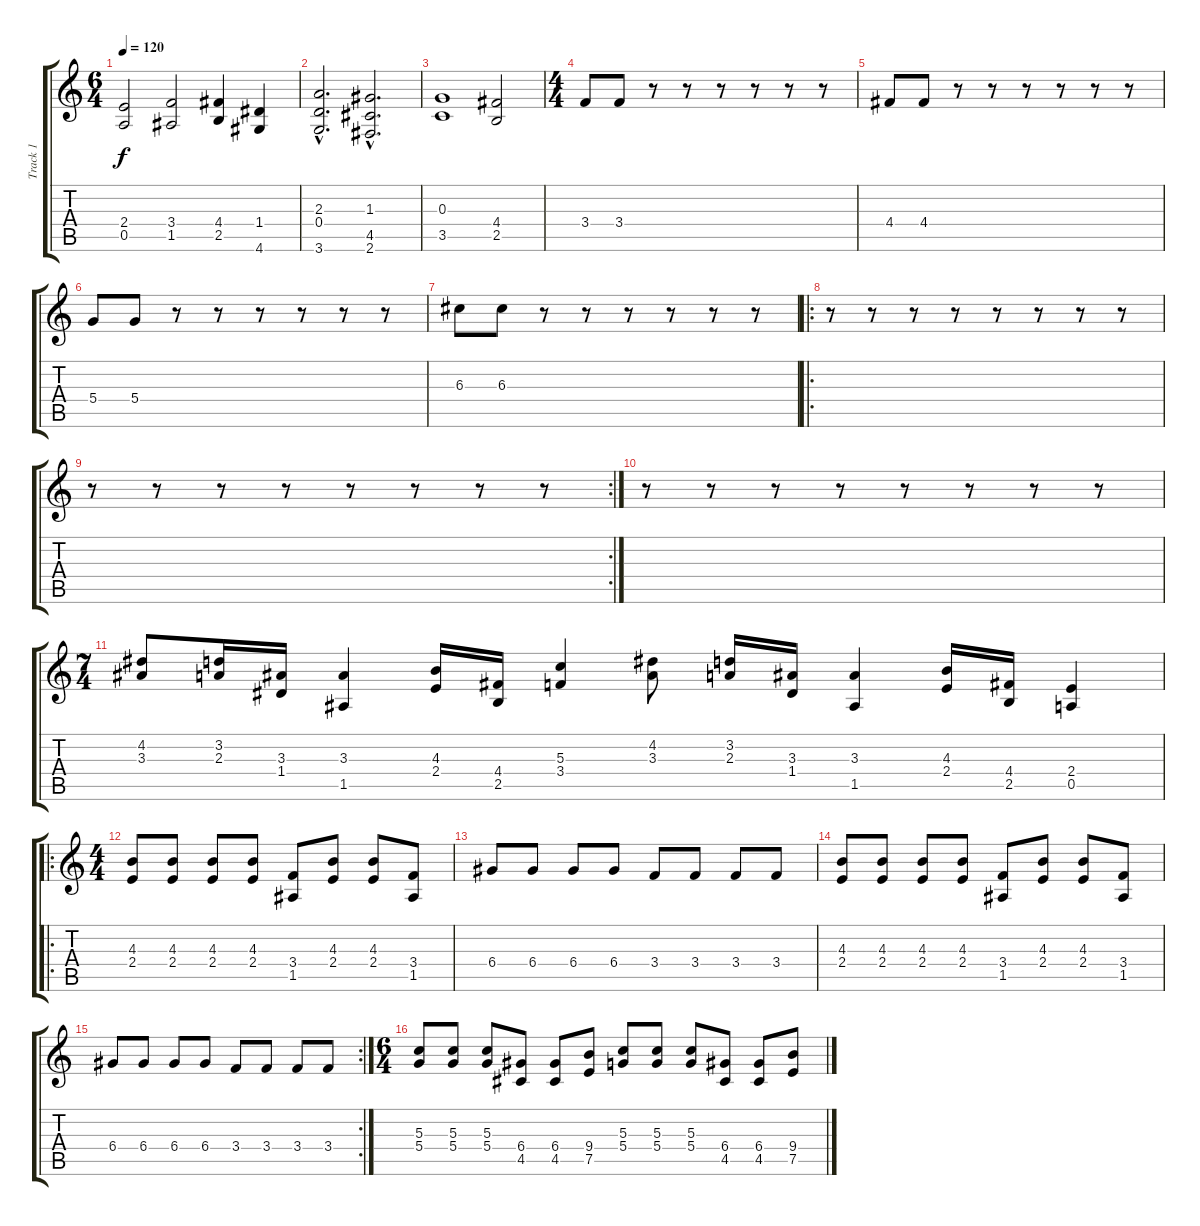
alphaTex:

\track ("Track 1" "Track 1") {instrument overdrivenguitar}
\staff {score tabs}
\tuning (E4 B3 G3 D3 A2 E2) {hide}
\ts (6 4)
\tempo 120
\clef g2
\ks c
(2.4 0.5).2{dy f} (3.4 1.5).2 (4.4 2.5).4 (1.4 4.6).4 |
(2.3{hac} 0.4{hac} 3.6{hac}).2{d} (1.3{hac} 4.5{hac} 2.6{hac}).2{d} |
(0.3 3.5).1 (4.4 2.5).2 |
\ts (4 4)
3.4.8 3.4.8 r.8 r.8 r.8 r.8 r.8 r.8 |
4.4.8 4.4.8 r.8 r.8 r.8 r.8 r.8 r.8 |
5.4.8 5.4.8 r.8 r.8 r.8 r.8 r.8 r.8 |
6.3.8 6.3.8 r.8 r.8 r.8 r.8 r.8 r.8 |
\ro
r.8 r.8 r.8 r.8 r.8 r.8 r.8 r.8 |
\rc 2
r.8 r.8 r.8 r.8 r.8 r.8 r.8 r.8 |
r.8 r.8 r.8 r.8 r.8 r.8 r.8 r.8 |
\ts (7 4)
(4.2 3.3).8 (3.2 2.3).16 (3.3 1.4).16 (3.3 1.5).4 (4.3 2.4).16 (4.4 2.5).16 (5.3 3.4).4 (4.2 3.3).8 (3.2 2.3).16 (3.3 1.4).16 (3.3 1.5).4 (4.3 2.4).16 (4.4 2.5).16 (2.4 0.5).4 |
\ro
\ts (4 4)
(4.3 2.4).8 (4.3 2.4).8 (4.3 2.4).8 (4.3 2.4).8 (3.4 1.5).8 (4.3 2.4).8 (4.3 2.4).8 (3.4 1.5).8 |
6.4.8 6.4.8 6.4.8 6.4.8 3.4.8 3.4.8 3.4.8 3.4.8 |
(4.3 2.4).8 (4.3 2.4).8 (4.3 2.4).8 (4.3 2.4).8 (3.4 1.5).8 (4.3 2.4).8 (4.3 2.4).8 (3.4 1.5).8 |
\rc 2
6.4.8 6.4.8 6.4.8 6.4.8 3.4.8 3.4.8 3.4.8 3.4.8 |
\ts (6 4)
(5.3 5.4).8 (5.3 5.4).8 (5.3 5.4).8 (6.4 4.5).8 (6.4 4.5).8 (9.4 7.5).8 (5.3 5.4).8 (5.3 5.4).8 (5.3 5.4).8 (6.4 4.5).8 (6.4 4.5).8 (9.4 7.5).8
